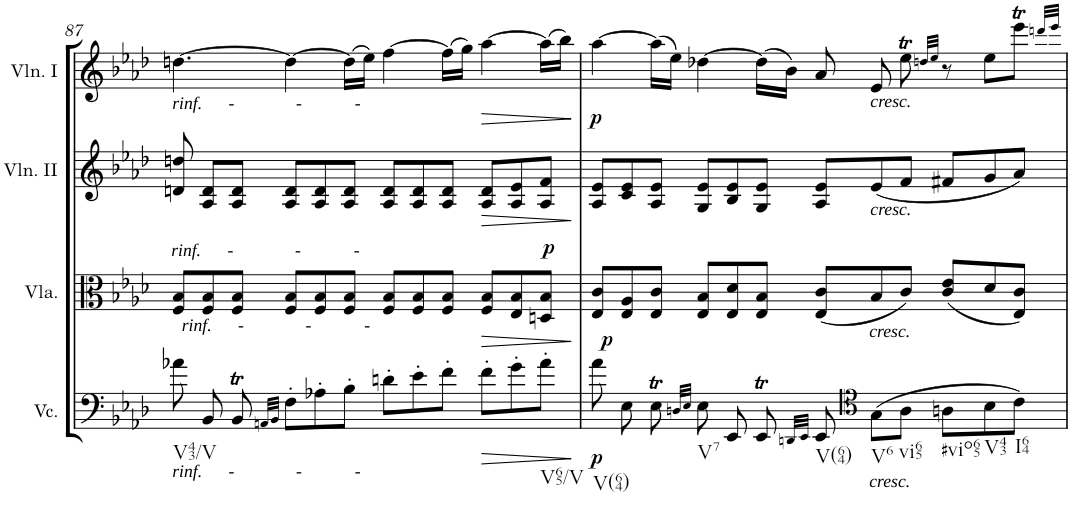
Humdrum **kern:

**kern	**dynam	**kern	**dynam	**kern	**dynam	**kern	**dynam
*part4	*part4	*part3	*part3	*part2	*part2	*part1	*part1
*staff4	*staff4	*staff3	*staff3	*staff2	*staff2	*staff1	*staff1
*I"Violoncello	*	*I"Viola	*	*I"Violin II	*	*I"Violin I	*
*I'Vc.	*	*I'Vla.	*	*I'Vln. II	*	*I'Vln. I	*
!!LO:PB:g=z
*clefC4	*	*clefC3	*	*clefG2	*	*clefG2	*
*k[b-e-a-d-]	*	*k[b-e-a-d-]	*	*k[b-e-a-d-]	*	*k[b-e-a-d-]	*
*M12/8	*	*M12/8	*	*M12/8	*	*M12/8	*
=87	=87	=87	=87	=87	=87	=87	=87
!	!	!	!	!	!	!LO:TX:b:i:t=rinf.      -              -            -	!
!	!	!LO:TX:a:i:t=rinf.      -              -            -	!	!	!	!	!
!	!	!LO:TX:b:i:t=rinf.      -              -            -	!	!	!	!	!
!LO:TX:b:i:t=rinf.      -              -            -	!	!	!	!	!	!	!
!LO:TX:b:t=V43/V	!	!	!	!	!	!	!
8a-X\	.	8F/ 8B-/L	.	8dn/ 8ddn/	.	[4.ddn\	.
8BB-/	.	8F/ 8B-/	.	8A-/ 8d/L	.	.	.
8BB-T/	.	8F/ 8B-/J	.	8A-/ 8d/J	.	.	.
32qAAn/LLL	.	.	.	.	.	.	.
32qBB-/JJJ	.	.	.	.	.	.	.
8F'\L	.	8F/ 8B-/L	.	8A-/ 8d/L	.	4dd\_	.
8A-X'\	.	8F/ 8B-/	.	8A-/ 8d/	.	.	.
8B-'\J	.	8F/ 8B-/J	.	8A-/ 8d/J	.	(16dd\LL]	.
.	.	.	.	.	.	16ee-\JJ)	.
8dn'\L	.	8F/ 8B-/L	.	8A-/ 8d/L	.	[4ff\	.
8e-'\	.	8F/ 8B-/	.	8A-/ 8d/	.	.	.
8f'\J	.	8F/ 8B-/J	.	8A-/ 8d/J	.	(16ff\LL]	.
.	.	.	.	.	.	16gg\JJ)	.
!	!	!	!LO:HP:b	!	!LO:HP:b	!	!LO:HP:b
8f'\L	.	8F/ 8B-/L	>	8A-/ 8d/L	>	[4aa-\	>
8g'\	.	8E-/ 8B-/	.	8A-/ 8e-/	.	.	.
!LO:TX:b:t=V65/V	!	!	!	!	!	!	!
!	!	!	!LO:DY:a	!	!	!	!
8a-'\J	.	8Dn/ 8B-/J	p	8A-/ 8f/J	.	(16aa-\LL]	.
.	.	.	.	.	.	16bb-\JJ)	.
.	.	.	]	.	]	.	]
=88	=88	=88	=88	=88	=88	=88	=88
!LO:TX:b:t=V(64)	!	!	!	!	!	!	!
!	!LO:DY:b	!	!LO:DY:b	!	!	!	!LO:DY:b
8a-\	p	8E-/ 8c/L	p	8A-/ 8e-/L	.	[4aa-\	p
8E-\	.	8E-/ 8A-/	.	8c/ 8e-/	.	.	.
8E-T\	.	8E-/ 8c/J	.	8A-/ 8e-/J	.	(16aa-\LL]	.
.	.	.	.	.	.	16ee-\JJ)	.
32qDn/LLL	.	.	.	.	.	.	.
32qE-/JJJ	.	.	.	.	.	.	.
!LO:TX:b:t=V7	!	!	!	!	!	!	!
8E-\	.	8E-/ 8B-/L	.	8G/ 8e-/L	.	[4dd-X\	.
8EE-/	.	8E-/ 8d-/	.	8B-/ 8e-/	.	.	.
8EE-T/	.	8E-/ 8B-/J	.	8G/ 8e-/J	.	(16dd-\LL]	.
.	.	.	.	.	.	16b-\JJ)	.
32qDDn/LLL	.	.	.	.	.	.	.
32qEE-/JJJ	.	.	.	.	.	.	.
!LO:TX:b:t=V(64)	!	!	!	!	!	!	!
8EE-/	.	(8E-/ 8c/L	.	8A-/ 8e-/L	.	8a-/	.
*clefC4	*	*	*	*	*	*	*
!	!	!	!	!	!	!LO:TX:b:i:t=cresc.	!
!	!	!	!	!LO:TX:b:i:t=cresc.	!	!	!
!	!	!LO:TX:b:i:t=cresc.	!	!	!	!	!
!LO:TX:b:i:t=cresc.	!	!	!	!	!	!	!
!LO:TX:b:t=V6	!	!	!	!	!	!	!
(8G\L	.	8B-/	.	(8e-/	.	8e-/	.
!LO:TX:b:t=vi65	!	!	!	!	!	!	!
8A-\J	.	8c/J)	.	8f/J	.	8ee-T\	.
.	.	.	.	.	.	32qddn/LLL	.
.	.	.	.	.	.	32qee-/JJJ	.
!LO:TX:b:t=#vio65	!	!	!	!	!	!	!
8An\L	.	(8c/ 8e-/L	.	8f#X/L	.	8r	.
!LO:TX:b:t=V43	!	!	!	!	!	!	!
8B-\	.	8d-/	.	8g/	.	8ee-\L	.
!LO:TX:b:t=I64	!	!	!	!	!	!	!
8c\J)	.	8E-/ 8c/J)	.	8a-/J)	.	8eee-T\J	.
.	.	.	.	.	.	32qdddn/LLL	.
.	.	.	.	.	.	32qeee-/JJJ	.
=	=	=	=	=	=	=	=
*-	*-	*-	*-	*-	*-	*-	*-
